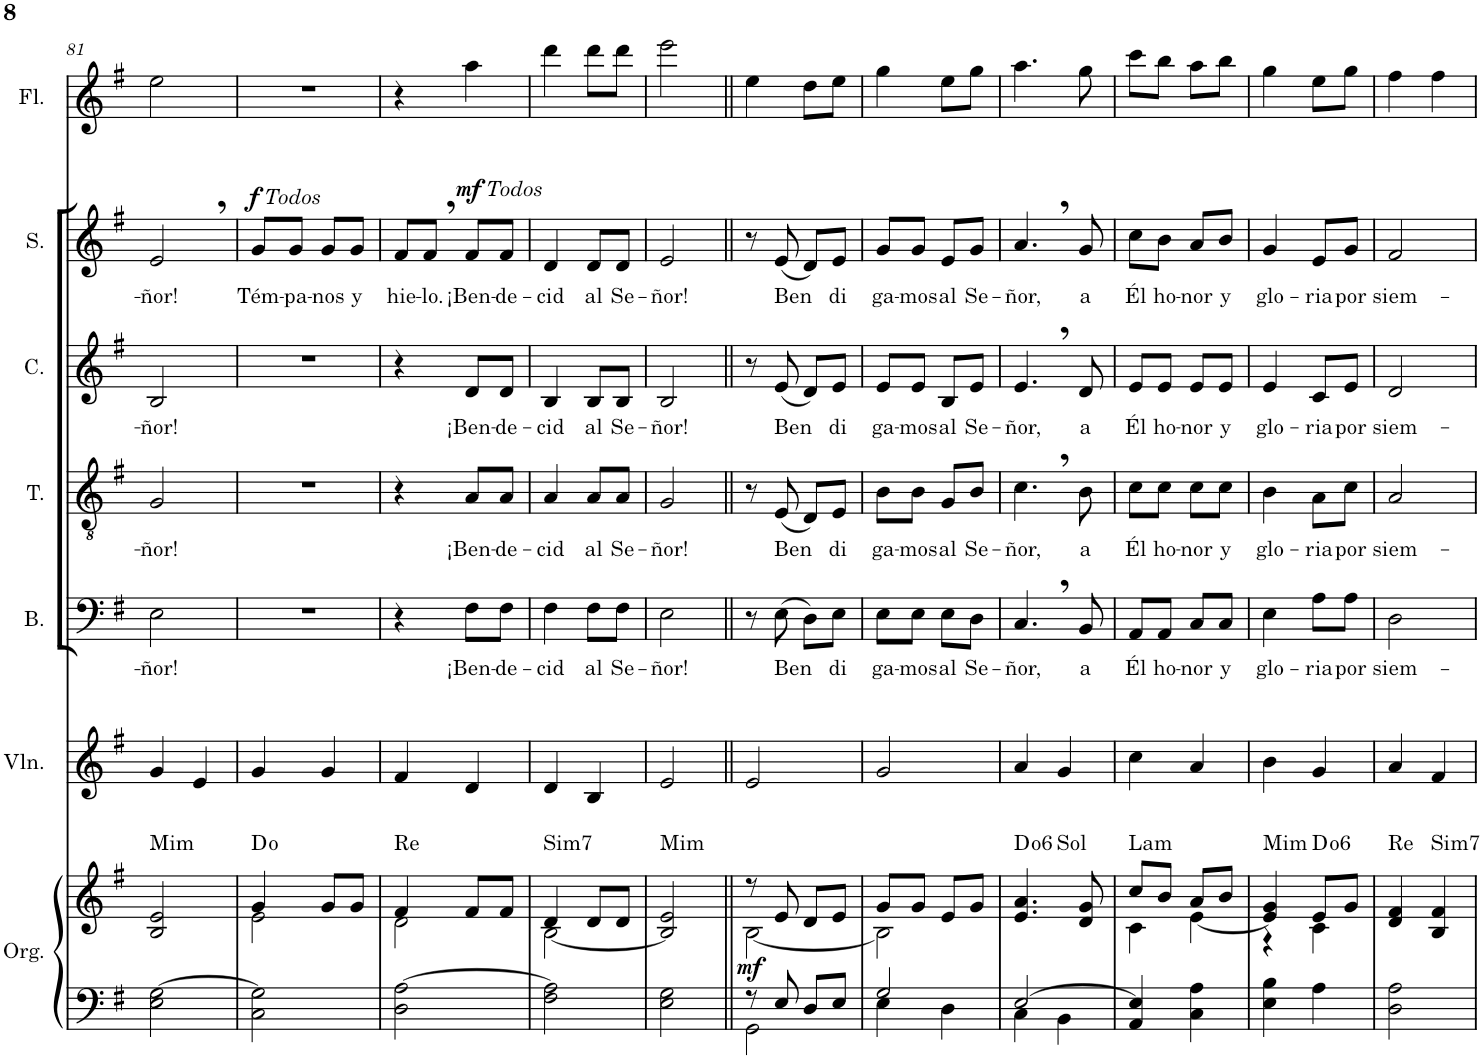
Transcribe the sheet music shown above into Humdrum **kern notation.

**kern	**kern	**dynam	**harte	**kern	**kern	**text	**kern	**text	**kern	**text	**kern	**text	**dynam	**kern
*part7	*part7	*part7	*part7	*part6	*part5	*part5	*part4	*part4	*part3	*part3	*part2	*part2	*part2	*part1
*staff8	*staff7	*staff7/8	*	*staff6	*staff5	*staff5	*staff4	*staff4	*staff3	*staff3	*staff2	*staff2	*staff2	*staff1
*I"Órgano	*	*	*	*I"Violín	*I"Bajo	*	*I"Tenor	*	*I"Contralto	*	*I"Soprano	*	*	*I"Flauta
*	*	*	*	*I'Vln.	*I'B.	*	*I'T.	*	*I'C.	*	*I'S.	*	*	*I'Fl.
!!LO:PB:g=z
*clefF4	*clefG2	*	*	*clefG2	*clefF4	*	*clefGv2	*	*clefG2	*	*clefG2	*	*	*clefG2
*k[f#]	*k[f#]	*	*	*k[f#]	*k[f#]	*	*k[f#]	*	*k[f#]	*	*k[f#]	*	*	*k[f#]
*M2/4	*M2/4	*	*	*M2/4	*M2/4	*	*M2/4	*	*M2/4	*	*M2/4	*	*	*M2/4
=81	=81	=81	=81	=81	=81	=81	=81	=81	=81	=81	=81	=81	=81	=81
!	!	!	!LO:H:kt=Mim	!	!	!LO:LY:b	!	!LO:LY:b	!	!LO:LY:b	!	!LO:LY:b	!	!
2E\ [2G\	2B/ 2e/	.	N	4g/	2E\	-ñor!	2G/	-ñor!	2B/	-ñor!	2e,/	-ñor!	.	2ee\
.	.	.	.	4e/	.	.	.	.	.	.	.	.	.	.
=82	=82	=82	=82	=82	=82	=82	=82	=82	=82	=82	=82	=82	=82	=82
*	*^	*	*	*	*	*	*	*	*	*	*	*	*	*
!	!	!	!	!	!	!	!	!	!	!	!	!LO:TX:a:i:t=Todos	!	!	!
!	!	!	!	!	!	!	!	!	!	!	!	!	!LO:LY:b	!LO:DY:a	!
2C\ 2G\]	4g/	2e\	.	D:dim	4g/	2r	.	2r	.	2r	.	8g/L	-Tém-	f	2r
!	!	!	!	!	!	!	!	!	!	!	!	!	!LO:LY:b	!	!
.	.	.	.	.	.	.	.	.	.	.	.	8g/J	-pa-	.	.
!	!	!	!	!	!	!	!	!	!	!	!	!	!LO:LY:b	!	!
.	8g/L	.	.	.	4g/	.	.	.	.	.	.	8g/L	-nos	.	.
!	!	!	!	!	!	!	!	!	!	!	!	!	!LO:LY:b	!	!
.	8g/J	.	.	.	.	.	.	.	.	.	.	8g/J	y	.	.
=83	=83	=83	=83	=83	=83	=83	=83	=83	=83	=83	=83	=83	=83	=83	=83
!	!	!	!	!LO:H:kt=Re	!	!	!	!	!	!	!	!	!LO:LY:b	!	!
2D\ [2A\	4f#/	2d\	.	N	4f#/	4r	.	4r	.	4r	.	8f#/L	hie-	.	4r
!	!	!	!	!	!	!	!	!	!	!	!	!	!LO:LY:b	!	!
.	.	.	.	.	.	.	.	.	.	.	.	8f#,/J	-lo.	.	.
!	!	!	!	!	!	!	!	!	!	!	!	!LO:TX:a:i:t=Todos	!	!	!
!	!	!	!	!	!	!	!LO:LY:b	!	!LO:LY:b	!	!LO:LY:b	!	!LO:LY:b	!LO:DY:a	!
.	8f#/L	.	.	.	4d/	8F#\L	¡Ben-	8A/L	¡Ben-	8d/L	¡Ben-	8f#/L	¡Ben-	mf	4aa\
!	!	!	!	!	!	!	!LO:LY:b	!	!LO:LY:b	!	!LO:LY:b	!	!LO:LY:b	!	!
.	8f#/J	.	.	.	.	8F#\J	-de-	8A/J	-de-	8d/J	-de-	8f#/J	-de-	.	.
=84	=84	=84	=84	=84	=84	=84	=84	=84	=84	=84	=84	=84	=84	=84	=84
!	!	!	!	!LO:H:kt=Sim7	!	!	!LO:LY:b	!	!LO:LY:b	!	!LO:LY:b	!	!LO:LY:b	!	!
2F#\ 2A\]	4d/	[2B\	.	N	4d/	4F#\	-cid	4A/	-cid	4B/	-cid	4d/	-cid	.	4ddd\
!	!	!	!	!	!	!	!LO:LY:b	!	!LO:LY:b	!	!LO:LY:b	!	!LO:LY:b	!	!
.	8d/L	.	.	.	4B/	8F#\L	al	8A/L	al	8B/L	al	8d/L	al	.	8ddd\L
!	!	!	!	!	!	!	!LO:LY:b	!	!LO:LY:b	!	!LO:LY:b	!	!LO:LY:b	!	!
.	8d/J	.	.	.	.	8F#\J	Se-	8A/J	Se-	8B/J	Se-	8d/J	Se-	.	8ddd\J
*	*v	*v	*	*	*	*	*	*	*	*	*	*	*	*	*
=85	=85	=85	=85	=85	=85	=85	=85	=85	=85	=85	=85	=85	=85	=85
!	!	!	!LO:H:kt=Mim	!	!	!LO:LY:b	!	!LO:LY:b	!	!LO:LY:b	!	!LO:LY:b	!	!
2E\ 2G\	2B/] 2e/	.	N	2e/	2E\	-ñor!	2G/	-ñor!	2B/	-ñor!	2e/	-ñor!	.	2eee\
=86||	=86||	=86||	=86||	=86||	=86||	=86||	=86||	=86||	=86||	=86||	=86||	=86||	=86||	=86||
*^	*^	*	*	*	*	*	*	*	*	*	*	*	*	*
!	!	!	!	!LO:DY:b	!	!	!	!	!	!	!	!	!	!	!	!
8r	2GG\	8r	[2B\	mf	.	2e/	8r	.	8r	.	8r	.	8r	.	.	4ee\
!	!	!	!	!	!	!	!	!LO:LY:b	!	!LO:LY:b	!	!LO:LY:b	!	!LO:LY:b	!	!
8E/	.	8e/	.	.	.	.	(8E\	Ben	(8E/	Ben	(8e/	Ben	(8e/	Ben	.	.
8D/L	.	8d/L	.	.	.	.	8D\L)	.	8D/L)	.	8d/L)	.	8d/L)	.	.	8dd\L
!	!	!	!	!	!	!	!	!LO:LY:b	!	!LO:LY:b	!	!LO:LY:b	!	!LO:LY:b	!	!
8E/J	.	8e/J	.	.	.	.	8E\J	di	8E/J	di	8e/J	di	8e/J	di	.	8ee\J
=87	=87	=87	=87	=87	=87	=87	=87	=87	=87	=87	=87	=87	=87	=87	=87	=87
!	!	!	!	!	!	!	!	!LO:LY:b	!	!LO:LY:b	!	!LO:LY:b	!	!LO:LY:b	!	!
2G/	4E\	8g/L	2B\]	.	.	2g/	8E\L	-ga-	8B\L	-ga-	8e/L	-ga-	8g/L	-ga-	.	4gg\
!	!	!	!	!	!	!	!	!LO:LY:b	!	!LO:LY:b	!	!LO:LY:b	!	!LO:LY:b	!	!
.	.	8g/J	.	.	.	.	8E\J	-mos	8B\J	-mos	8e/J	-mos	8g/J	-mos	.	.
!	!	!	!	!	!	!	!	!LO:LY:b	!	!LO:LY:b	!	!LO:LY:b	!	!LO:LY:b	!	!
.	4D\	8e/L	.	.	.	.	8E\L	al	8G/L	al	8B/L	al	8e/L	al	.	8ee\L
!	!	!	!	!	!	!	!	!LO:LY:b	!	!LO:LY:b	!	!LO:LY:b	!	!LO:LY:b	!	!
.	.	8g/J	.	.	.	.	8D\J	Se-	8B/J	Se-	8e/J	Se-	8g/J	Se-	.	8gg\J
*	*	*v	*v	*	*	*	*	*	*	*	*	*	*	*	*	*
=88	=88	=88	=88	=88	=88	=88	=88	=88	=88	=88	=88	=88	=88	=88	=88
!	!	!	!	!LO:H:n=1:kt=6	!	!	!LO:LY:b	!	!LO:LY:b	!	!LO:LY:b	!	!LO:LY:b	!	!
!	!	!	!	!LO:H:n=2:kt=Sol	!	!	!	!	!	!	!	!	!	!	!
[2E/	4C\	4.e/ 4.a/	.	D:dim(6) N	4a/	4.C,/	-ñor,	4.c,\	-ñor,	4.e,/	-ñor,	4.a,/	-ñor,	.	4.aa\
.	4BB\	.	.	.	4g/	.	.	.	.	.	.	.	.	.	.
!	!	!	!	!	!	!	!LO:LY:b	!	!LO:LY:b	!	!LO:LY:b	!	!LO:LY:b	!	!
.	.	8d/ 8g/	.	.	.	8BB/	a	8B\	a	8d/	a	8g/	a	.	8gg\
*v	*v	*	*	*	*	*	*	*	*	*	*	*	*	*	*
=89	=89	=89	=89	=89	=89	=89	=89	=89	=89	=89	=89	=89	=89	=89
*	*^	*	*	*	*	*	*	*	*	*	*	*	*	*
!	!	!	!	!LO:H:kt=Lam	!	!	!LO:LY:b	!	!LO:LY:b	!	!LO:LY:b	!	!LO:LY:b	!	!
4AA/ 4E/]	8cc/L	4c\	.	N	4cc\	8AA/L	Él	8c\L	Él	8e/L	Él	8cc\L	Él	.	8ccc\L
!	!	!	!	!	!	!	!LO:LY:b	!	!LO:LY:b	!	!LO:LY:b	!	!LO:LY:b	!	!
.	8b/J	.	.	.	.	8AA/J	ho-	8c\J	ho-	8e/J	ho-	8b\J	ho-	.	8bb\J
!	!	!	!	!	!	!	!LO:LY:b	!	!LO:LY:b	!	!LO:LY:b	!	!LO:LY:b	!	!
4C\ 4A\	8a/L	[4e\	.	.	4a/	8C/L	-nor	8c\L	-nor	8e/L	-nor	8a/L	-nor	.	8aa\L
!	!	!	!	!	!	!	!LO:LY:b	!	!LO:LY:b	!	!LO:LY:b	!	!LO:LY:b	!	!
.	8b/J	.	.	.	.	8C/J	y	8c\J	y	8e/J	y	8b/J	y	.	8bb\J
=90	=90	=90	=90	=90	=90	=90	=90	=90	=90	=90	=90	=90	=90	=90	=90
!	!	!	!	!LO:H:kt=Mim	!	!	!LO:LY:b	!	!LO:LY:b	!	!LO:LY:b	!	!LO:LY:b	!	!
4E\ 4B\	4e/] 4g/	4r	.	N	4b\	4E\	glo-	4B\	glo-	4e/	glo-	4g/	glo-	.	4gg\
!	!	!	!	!LO:H:kt=6	!	!	!LO:LY:b	!	!LO:LY:b	!	!LO:LY:b	!	!LO:LY:b	!	!
4A\	8e/L	4c\	.	D:dim(6)	4g/	8A\L	-ria	8A\L	-ria	8c/L	-ria	8e/L	-ria	.	8ee\L
!	!	!	!	!	!	!	!LO:LY:b	!	!LO:LY:b	!	!LO:LY:b	!	!LO:LY:b	!	!
.	8g/J	.	.	.	.	8A\J	por	8c\J	por	8e/J	por	8g/J	por	.	8gg\J
*	*v	*v	*	*	*	*	*	*	*	*	*	*	*	*	*
=91	=91	=91	=91	=91	=91	=91	=91	=91	=91	=91	=91	=91	=91	=91
!	!	!	!LO:H:kt=Re	!	!	!LO:LY:b	!	!LO:LY:b	!	!LO:LY:b	!	!LO:LY:b	!	!
2D\ 2A\	4d/ 4f#/	.	N	4a/	2D\	siem-	2A/	siem-	2d/	siem-	2f#/	siem-	.	4ff#\
!	!	!	!LO:H:kt=Sim7	!	!	!	!	!	!	!	!	!	!	!
.	4B/ 4f#/	.	N	4f#/	.	.	.	.	.	.	.	.	.	4ff#\
=	=	=	=	=	=	=	=	=	=	=	=	=	=	=
*-	*-	*-	*-	*-	*-	*-	*-	*-	*-	*-	*-	*-	*-	*-
